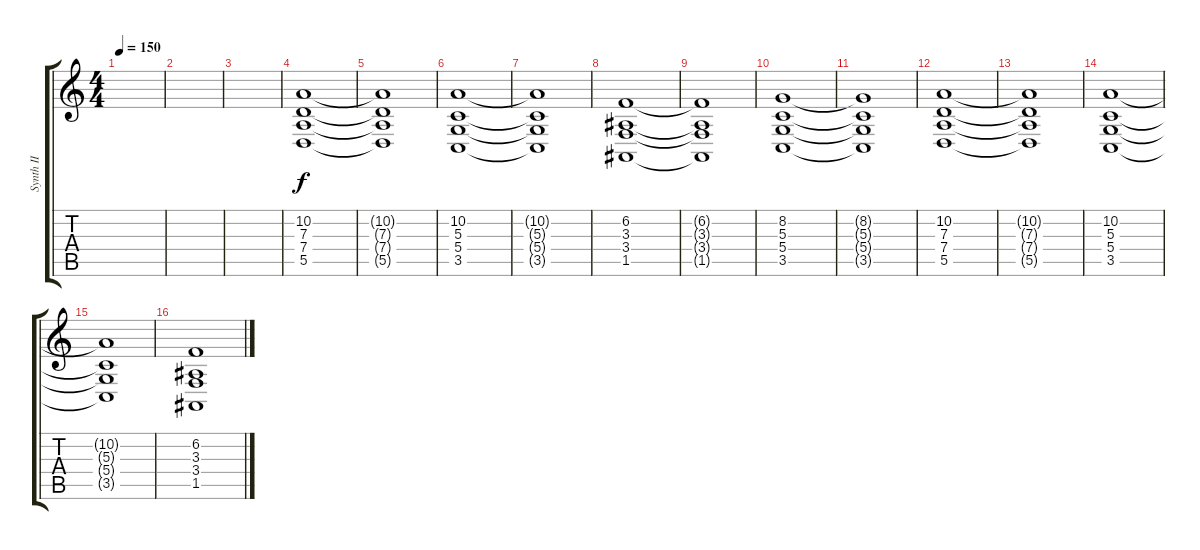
\track ("Synth II" "Synth II") {instrument pad2warm}
\staff {score tabs}
\tuning (E4 B3 G3 D3 A2 D2) {hide}
\ts (4 4)
\tempo 150
\clef g2
\ks c
|
|
|
(10.2 7.3 7.4 5.5).1 |
(10.2{t} 7.3{t} 7.4{t} 5.5{t}).1 |
(10.2 5.3 5.4 3.5).1 |
(10.2{t} 5.3{t} 5.4{t} 3.5{t}).1 |
(6.2 3.3 3.4 1.5).1 |
(6.2{t} 3.3{t} 3.4{t} 1.5{t}).1 |
(8.2 5.3 5.4 3.5).1 |
(8.2{t} 5.3{t} 5.4{t} 3.5{t}).1 |
(10.2 7.3 7.4 5.5).1 |
(10.2{t} 7.3{t} 7.4{t} 5.5{t}).1 |
(10.2 5.3 5.4 3.5).1 |
(10.2{t} 5.3{t} 5.4{t} 3.5{t}).1 |
(6.2 3.3 3.4 1.5).1
